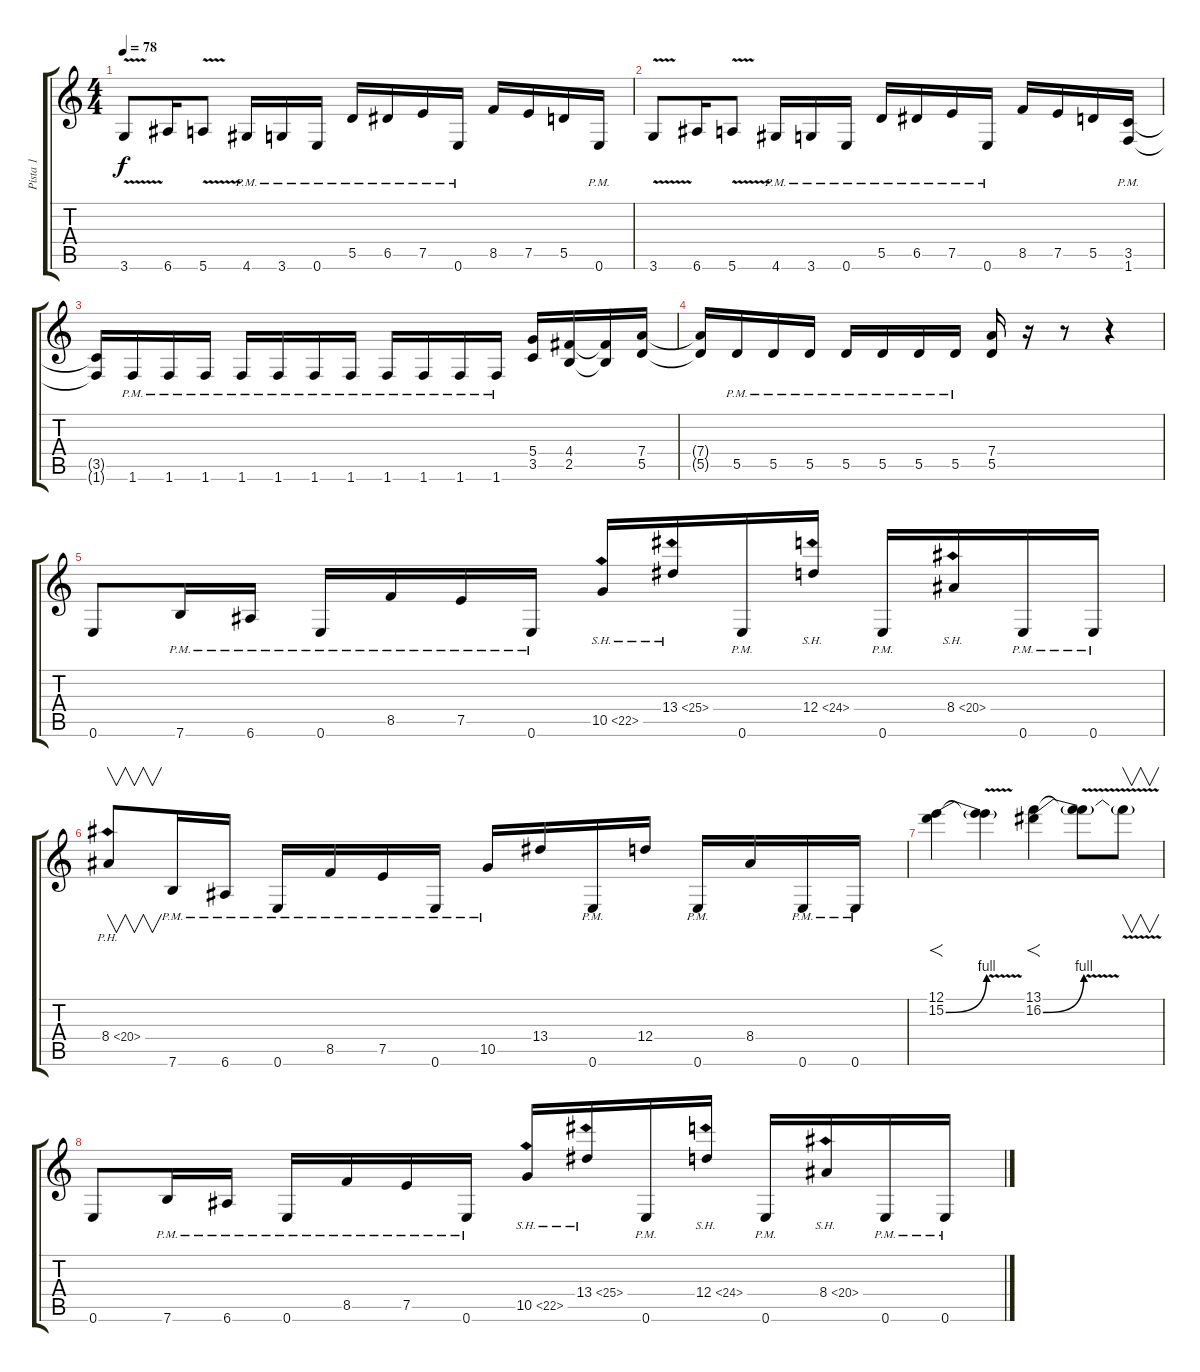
\track ("Pista 1" "Pista 1") {instrument overdrivenguitar}
\staff {score tabs}
\tuning (E4 B3 G3 D3 A2 E2) {hide}
\ts (4 4)
\tempo 78
\clef g2
\ks c
3.6{v}.8{dy f} 6.6.16 5.6{v}.8 4.6{pm}.16 3.6{pm}.16 0.6{pm}.16 5.5{pm}.16 6.5{pm}.16 7.5{pm}.16 0.6{pm}.16 8.5.16 7.5.16 5.5.16 0.6{pm}.16 |
3.6{v}.8 6.6.16 5.6{v}.8 4.6{pm}.16 3.6{pm}.16 0.6{pm}.16 5.5{pm}.16 6.5{pm}.16 7.5{pm}.16 0.6{pm}.16 8.5.16 7.5.16 5.5.16 (3.5 1.6{pm}).16 |
(3.5{t} 1.6{t}).16 1.6{pm}.16 1.6{pm}.16 1.6{pm}.16 1.6{pm}.16 1.6{pm}.16 1.6{pm}.16 1.6{pm}.16 1.6{pm}.16 1.6{pm}.16 1.6{pm}.16 1.6{pm}.16 (5.4 3.5).16 (4.4 2.5).16 (4.4{t} 2.5{t}).16 (7.4 5.5).16 |
(7.4{t} 5.5{t}).16 5.5{pm}.16 5.5{pm}.16 5.5{pm}.16 5.5{pm}.16 5.5{pm}.16 5.5{pm}.16 5.5{pm}.16 (7.4 5.5).16 r.16 r.8 r.4 |
0.6.8 7.6{pm}.16 6.6{pm}.16 0.6{pm}.16 8.5{pm}.16 7.5{pm}.16 0.6{pm}.16 10.5{sh 12}.16 13.4{sh 12}.16 0.6{pm}.16 12.4{sh 12}.16 0.6{pm}.16 8.4{sh 12}.16 0.6{pm}.16 0.6{pm}.16 |
8.4{ph 12}.8{v} 7.6{pm}.16 6.6{pm}.16 0.6{pm}.16 8.5{pm}.16 7.5{pm}.16 0.6{pm}.16 10.5{pm}.16 13.4.16 0.6{pm}.16 12.4.16 0.6{pm}.16 8.4.16 0.6{pm}.16 0.6{pm}.16 |
(12.1 15.2{be (bend 0 0 60 4)}).4{f} (12.1{t} 15.2{v t}).4 (13.1 16.2{be (bend 0 0 60 4)}).4{f} (13.1{t} 16.2{v t}).8 16.2{t}.8{v} |
0.6.8 7.6{pm}.16 6.6{pm}.16 0.6{pm}.16 8.5{pm}.16 7.5{pm}.16 0.6{pm}.16 10.5{sh 12}.16 13.4{sh 12}.16 0.6{pm}.16 12.4{sh 12}.16 0.6{pm}.16 8.4{sh 12}.16 0.6{pm}.16 0.6{pm}.16
